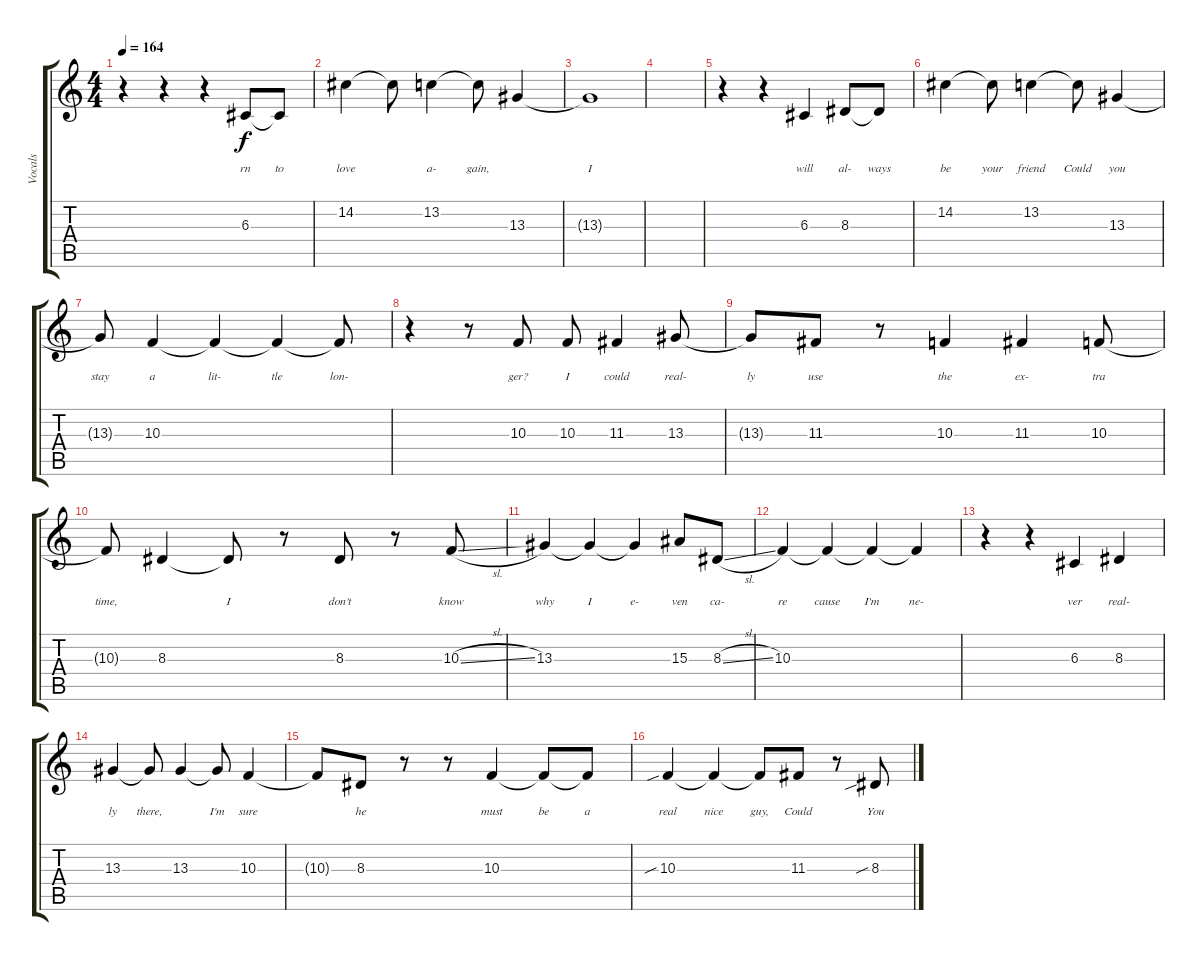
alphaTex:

\track ("Vocals" "Vocals") {instrument lead1square}
\staff {score tabs}
\tuning (E4 B3 G3 D3 A2 E2) {hide}
\ts (4 4)
\tempo 164
\clef g2
\ks c
r.4{dy f} r.4 r.4 6.3.8{lyrics (0 "") lyrics (1 "") lyrics (2 "rn") lyrics (3 "") lyrics (4 "")} 6.3{t}.8{lyrics (0 "") lyrics (1 "") lyrics (2 "to") lyrics (3 "") lyrics (4 "")} |
14.2.4{lyrics (0 "") lyrics (1 "") lyrics (2 "love") lyrics (3 "") lyrics (4 "")} 14.2{t}.8{lyrics (0 "") lyrics (1 "") lyrics (2 "") lyrics (3 "") lyrics (4 "")} 13.2.4{lyrics (0 "") lyrics (1 "") lyrics (2 "a-") lyrics (3 "") lyrics (4 "")} 13.2{t}.8{lyrics (0 "") lyrics (1 "") lyrics (2 "gain,") lyrics (3 "") lyrics (4 "")} 13.3.4{lyrics (0 "") lyrics (1 "") lyrics (2 "") lyrics (3 "") lyrics (4 "")} |
13.3{t}.1{lyrics (0 "") lyrics (1 "") lyrics (2 "I") lyrics (3 "") lyrics (4 "")} |
|
r.4 r.4 6.3.4{lyrics (0 "") lyrics (1 "") lyrics (2 "will") lyrics (3 "") lyrics (4 "")} 8.3.8{lyrics (0 "") lyrics (1 "") lyrics (2 "al-") lyrics (3 "") lyrics (4 "")} 8.3{t}.8{lyrics (0 "") lyrics (1 "") lyrics (2 "ways") lyrics (3 "") lyrics (4 "")} |
14.2.4{lyrics (0 "") lyrics (1 "") lyrics (2 "be") lyrics (3 "") lyrics (4 "")} 14.2{t}.8{lyrics (0 "") lyrics (1 "") lyrics (2 "your") lyrics (3 "") lyrics (4 "")} 13.2.4{lyrics (0 "") lyrics (1 "") lyrics (2 "friend") lyrics (3 "") lyrics (4 "")} 13.2{t}.8{lyrics (0 "") lyrics (1 "") lyrics (2 "Could") lyrics (3 "") lyrics (4 "")} 13.3.4{lyrics (0 "") lyrics (1 "") lyrics (2 "you") lyrics (3 "") lyrics (4 "")} |
13.3{t}.8{lyrics (0 "") lyrics (1 "") lyrics (2 "stay") lyrics (3 "") lyrics (4 "")} 10.3.4{lyrics (0 "") lyrics (1 "") lyrics (2 "a") lyrics (3 "") lyrics (4 "")} 10.3{t}.4{lyrics (0 "") lyrics (1 "") lyrics (2 "lit-") lyrics (3 "") lyrics (4 "")} 10.3{t}.4{lyrics (0 "") lyrics (1 "") lyrics (2 "tle") lyrics (3 "") lyrics (4 "")} 10.3{t}.8{lyrics (0 "") lyrics (1 "") lyrics (2 "lon-") lyrics (3 "") lyrics (4 "")} |
r.4 r.8 10.3.8{lyrics (0 "") lyrics (1 "") lyrics (2 "ger?") lyrics (3 "") lyrics (4 "")} 10.3.8{lyrics (0 "") lyrics (1 "") lyrics (2 "I") lyrics (3 "") lyrics (4 "")} 11.3.4{lyrics (0 "") lyrics (1 "") lyrics (2 "could") lyrics (3 "") lyrics (4 "")} 13.3.8{lyrics (0 "") lyrics (1 "") lyrics (2 "real-") lyrics (3 "") lyrics (4 "")} |
13.3{t}.8{lyrics (0 "") lyrics (1 "") lyrics (2 "ly") lyrics (3 "") lyrics (4 "")} 11.3.8{lyrics (0 "") lyrics (1 "") lyrics (2 "use") lyrics (3 "") lyrics (4 "")} r.8 10.3.4{lyrics (0 "") lyrics (1 "") lyrics (2 "the") lyrics (3 "") lyrics (4 "")} 11.3.4{lyrics (0 "") lyrics (1 "") lyrics (2 "ex-") lyrics (3 "") lyrics (4 "")} 10.3.8{lyrics (0 "") lyrics (1 "") lyrics (2 "tra") lyrics (3 "") lyrics (4 "")} |
10.3{t}.8{lyrics (0 "") lyrics (1 "") lyrics (2 "time,") lyrics (3 "") lyrics (4 "")} 8.3.4{lyrics (0 "") lyrics (1 "") lyrics (2 "") lyrics (3 "") lyrics (4 "")} 8.3{t}.8{lyrics (0 "") lyrics (1 "") lyrics (2 "I") lyrics (3 "") lyrics (4 "")} r.8 8.3.8{lyrics (0 "") lyrics (1 "") lyrics (2 "don't") lyrics (3 "") lyrics (4 "")} r.8 10.3{sl}.8{lyrics (0 "") lyrics (1 "") lyrics (2 "know") lyrics (3 "") lyrics (4 "")} |
13.3.4{lyrics (0 "") lyrics (1 "") lyrics (2 "why") lyrics (3 "") lyrics (4 "")} 13.3{t}.4{lyrics (0 "") lyrics (1 "") lyrics (2 "I") lyrics (3 "") lyrics (4 "")} 13.3{t}.4{lyrics (0 "") lyrics (1 "") lyrics (2 "e-") lyrics (3 "") lyrics (4 "")} 15.3.8{lyrics (0 "") lyrics (1 "") lyrics (2 "ven") lyrics (3 "") lyrics (4 "")} 8.3{sl}.8{lyrics (0 "") lyrics (1 "") lyrics (2 "ca-") lyrics (3 "") lyrics (4 "")} |
10.3.4{lyrics (0 "") lyrics (1 "") lyrics (2 "re") lyrics (3 "") lyrics (4 "")} 10.3{t}.4{lyrics (0 "") lyrics (1 "") lyrics (2 "cause") lyrics (3 "") lyrics (4 "")} 10.3{t}.4{lyrics (0 "") lyrics (1 "") lyrics (2 "I'm") lyrics (3 "") lyrics (4 "")} 10.3{t}.4{lyrics (0 "") lyrics (1 "") lyrics (2 "ne-") lyrics (3 "") lyrics (4 "")} |
r.4 r.4 6.3.4{lyrics (0 "") lyrics (1 "") lyrics (2 "ver") lyrics (3 "") lyrics (4 "")} 8.3.4{lyrics (0 "") lyrics (1 "") lyrics (2 "real-") lyrics (3 "") lyrics (4 "")} |
13.3.4{lyrics (0 "") lyrics (1 "") lyrics (2 "ly") lyrics (3 "") lyrics (4 "")} 13.3{t}.8{lyrics (0 "") lyrics (1 "") lyrics (2 "there,") lyrics (3 "") lyrics (4 "")} 13.3.4{lyrics (0 "") lyrics (1 "") lyrics (2 "") lyrics (3 "") lyrics (4 "")} 13.3{t}.8{lyrics (0 "") lyrics (1 "") lyrics (2 "I'm") lyrics (3 "") lyrics (4 "")} 10.3.4{lyrics (0 "") lyrics (1 "") lyrics (2 "sure") lyrics (3 "") lyrics (4 "")} |
10.3{t}.8{lyrics (0 "") lyrics (1 "") lyrics (2 "") lyrics (3 "") lyrics (4 "")} 8.3.8{lyrics (0 "") lyrics (1 "") lyrics (2 "he") lyrics (3 "") lyrics (4 "")} r.8 r.8 10.3.4{lyrics (0 "") lyrics (1 "") lyrics (2 "must") lyrics (3 "") lyrics (4 "")} 10.3{t}.8{lyrics (0 "") lyrics (1 "") lyrics (2 "be") lyrics (3 "") lyrics (4 "")} 10.3{t}.8{lyrics (0 "") lyrics (1 "") lyrics (2 "a") lyrics (3 "") lyrics (4 "")} |
10.3{sib}.4{lyrics (0 "") lyrics (1 "") lyrics (2 "real") lyrics (3 "") lyrics (4 "")} 10.3{t}.4{lyrics (0 "") lyrics (1 "") lyrics (2 "nice") lyrics (3 "") lyrics (4 "")} 10.3{t}.8{lyrics (0 "") lyrics (1 "") lyrics (2 "guy,") lyrics (3 "") lyrics (4 "")} 11.3.8{lyrics (0 "") lyrics (1 "") lyrics (2 "Could") lyrics (3 "") lyrics (4 "")} r.8 8.3{sib}.8{lyrics (0 "") lyrics (1 "") lyrics (2 "You") lyrics (3 "") lyrics (4 "")}
